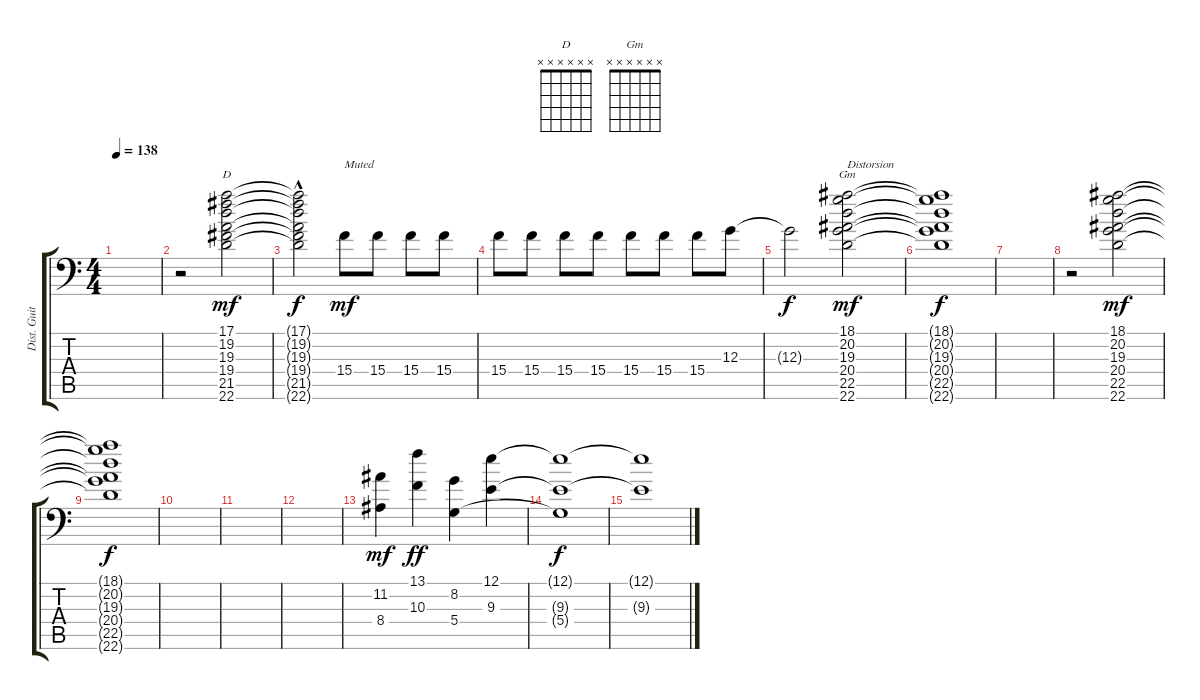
\track ("Dist. Guitar" "Dist. Guit") {instrument distortionguitar}
\staff {score tabs}
\tuning (E3 B2 G2 D2 A1 E1) {hide}
\chord ("D" x x x x x x)
\chord ("Gm" x x x x x x)
\ts (4 4)
\tempo 138
\clef f4
\ks c
|
r.2 (17.1 19.2 19.3 19.4 21.5 22.6).2{ch "D" dy mf} |
(17.1{t} 19.2{hac t} 19.3{t} 19.4{hac t} 21.5{hac t} 22.6{hac t}).2{dy f} 15.4.8{txt "Muted" dy mf instrument electricguitarmuted} 15.4.8 15.4.8 15.4.8 |
15.4.8 15.4.8 15.4.8 15.4.8 15.4.8 15.4.8 15.4.8 12.3.8 |
12.3{t}.2{dy f} (18.1 20.2 19.3 20.4 22.5 22.6).2{ch "Gm" txt "Distorsion" dy mf instrument distortionguitar} |
(18.1{t} 20.2{t} 19.3{t} 20.4{t} 22.5{t} 22.6{t}).1{dy f} |
|
r.2 (18.1 20.2 19.3 20.4 22.5 22.6).2{dy mf} |
(18.1{t} 20.2{t} 19.3{t} 20.4{t} 22.5{t} 22.6{t}).1{dy f} |
|
|
|
(11.2 8.4).4{dy mf} (13.1 10.3).4{dy ff} (8.2 5.4).4 (12.1 9.3).4 |
(12.1{t} 9.3{t} 5.4{t}).1{dy f} |
(12.1{t} 9.3{t}).1
